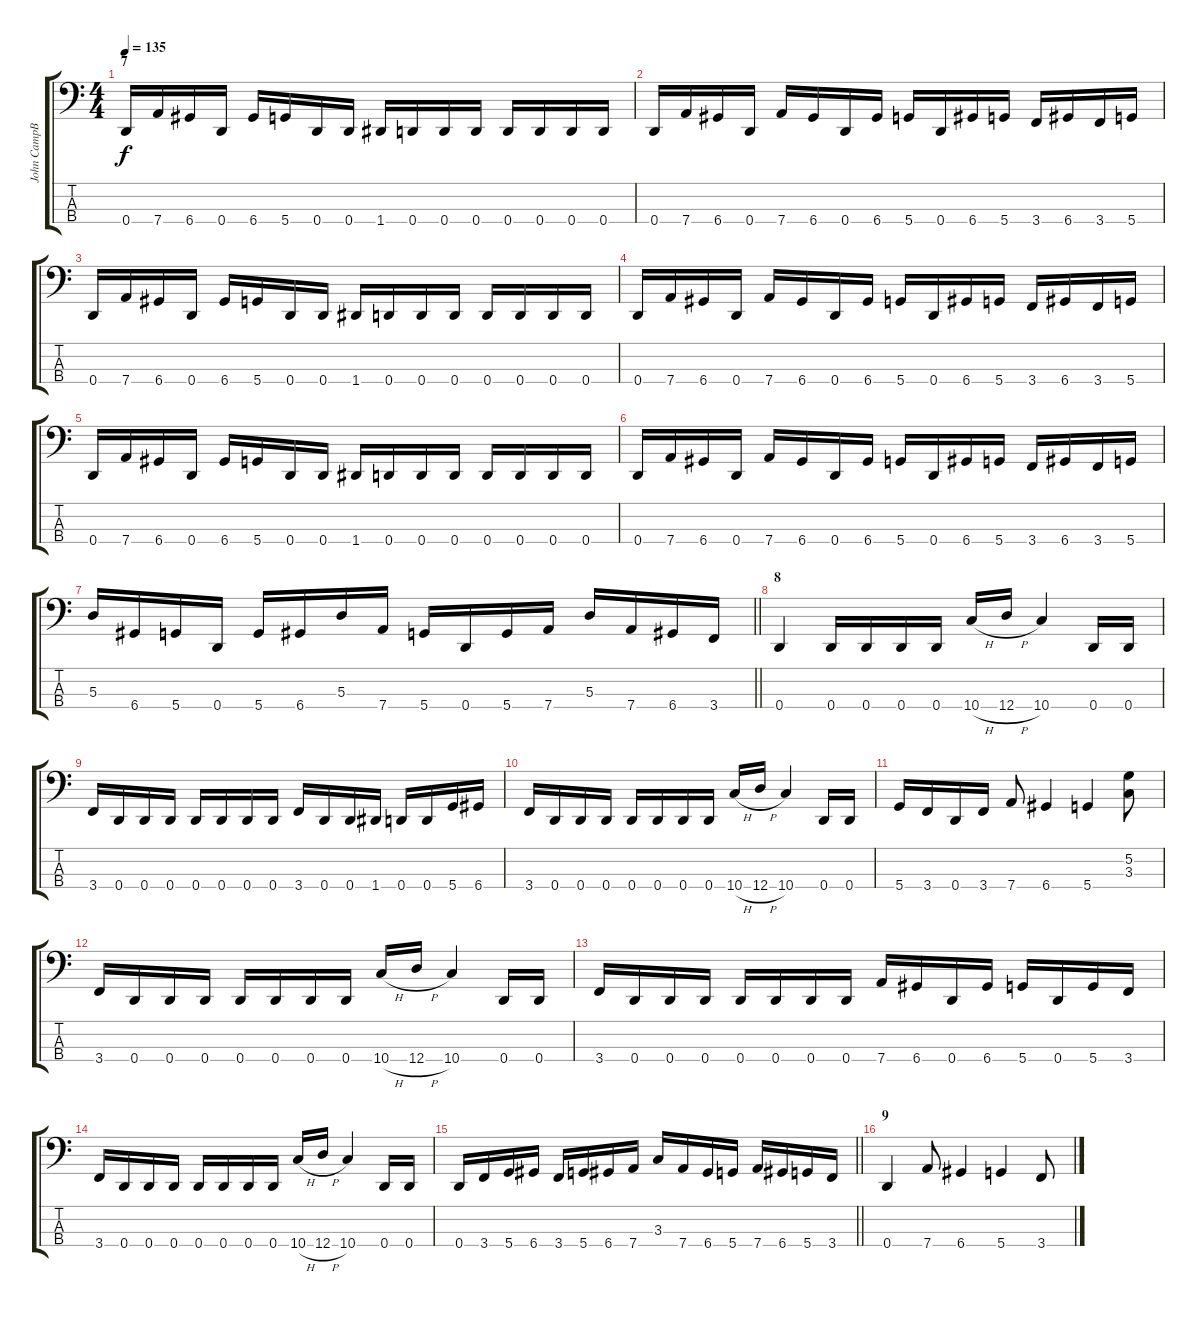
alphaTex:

\track ("John CampBell" "John CampB") {instrument electricbassfinger}
\staff {score tabs}
\tuning (G2 D2 A1 D1) {hide}
\ts (4 4)
\section ("" "7")
\tempo 135
\clef f4
\ks c
0.4.16{dy f} 7.4.16 6.4.16 0.4.16 6.4.16 5.4.16 0.4.16 0.4.16 1.4.16 0.4.16 0.4.16 0.4.16 0.4.16 0.4.16 0.4.16 0.4.16 |
0.4.16 7.4.16 6.4.16 0.4.16 7.4.16 6.4.16 0.4.16 6.4.16 5.4.16 0.4.16 6.4.16 5.4.16 3.4.16 6.4.16 3.4.16 5.4.16 |
0.4.16 7.4.16 6.4.16 0.4.16 6.4.16 5.4.16 0.4.16 0.4.16 1.4.16 0.4.16 0.4.16 0.4.16 0.4.16 0.4.16 0.4.16 0.4.16 |
0.4.16 7.4.16 6.4.16 0.4.16 7.4.16 6.4.16 0.4.16 6.4.16 5.4.16 0.4.16 6.4.16 5.4.16 3.4.16 6.4.16 3.4.16 5.4.16 |
0.4.16 7.4.16 6.4.16 0.4.16 6.4.16 5.4.16 0.4.16 0.4.16 1.4.16 0.4.16 0.4.16 0.4.16 0.4.16 0.4.16 0.4.16 0.4.16 |
0.4.16 7.4.16 6.4.16 0.4.16 7.4.16 6.4.16 0.4.16 6.4.16 5.4.16 0.4.16 6.4.16 5.4.16 3.4.16 6.4.16 3.4.16 5.4.16 |
\barLineRight lightlight
5.3.16 6.4.16 5.4.16 0.4.16 5.4.16 6.4.16 5.3.16 7.4.16 5.4.16 0.4.16 5.4.16 7.4.16 5.3.16 7.4.16 6.4.16 3.4.16 |
\section ("" "8")
0.4.4 0.4.16 0.4.16 0.4.16 0.4.16 10.4{h}.16 12.4{h}.16 10.4.4 0.4.16 0.4.16 |
3.4.16 0.4.16 0.4.16 0.4.16 0.4.16 0.4.16 0.4.16 0.4.16 3.4.16 0.4.16 0.4.16 1.4.16 0.4.16 0.4.16 5.4.16 6.4.16 |
3.4.16 0.4.16 0.4.16 0.4.16 0.4.16 0.4.16 0.4.16 0.4.16 10.4{h}.16 12.4{h}.16 10.4.4 0.4.16 0.4.16 |
5.4.16 3.4.16 0.4.16 3.4.16 7.4.8 6.4.4 5.4.4 (5.2 3.3).8 |
3.4.16 0.4.16 0.4.16 0.4.16 0.4.16 0.4.16 0.4.16 0.4.16 10.4{h}.16 12.4{h}.16 10.4.4 0.4.16 0.4.16 |
3.4.16 0.4.16 0.4.16 0.4.16 0.4.16 0.4.16 0.4.16 0.4.16 7.4.16 6.4.16 0.4.16 6.4.16 5.4.16 0.4.16 5.4.16 3.4.16 |
3.4.16 0.4.16 0.4.16 0.4.16 0.4.16 0.4.16 0.4.16 0.4.16 10.4{h}.16 12.4{h}.16 10.4.4 0.4.16 0.4.16 |
\barLineRight lightlight
0.4.16 3.4.16 5.4.16 6.4.16 3.4.16 5.4.16 6.4.16 7.4.16 3.3.16 7.4.16 6.4.16 5.4.16 7.4.16 6.4.16 5.4.16 3.4.16 |
\section ("" "9")
0.4.4 7.4.8 6.4.4 5.4.4 3.4.8
